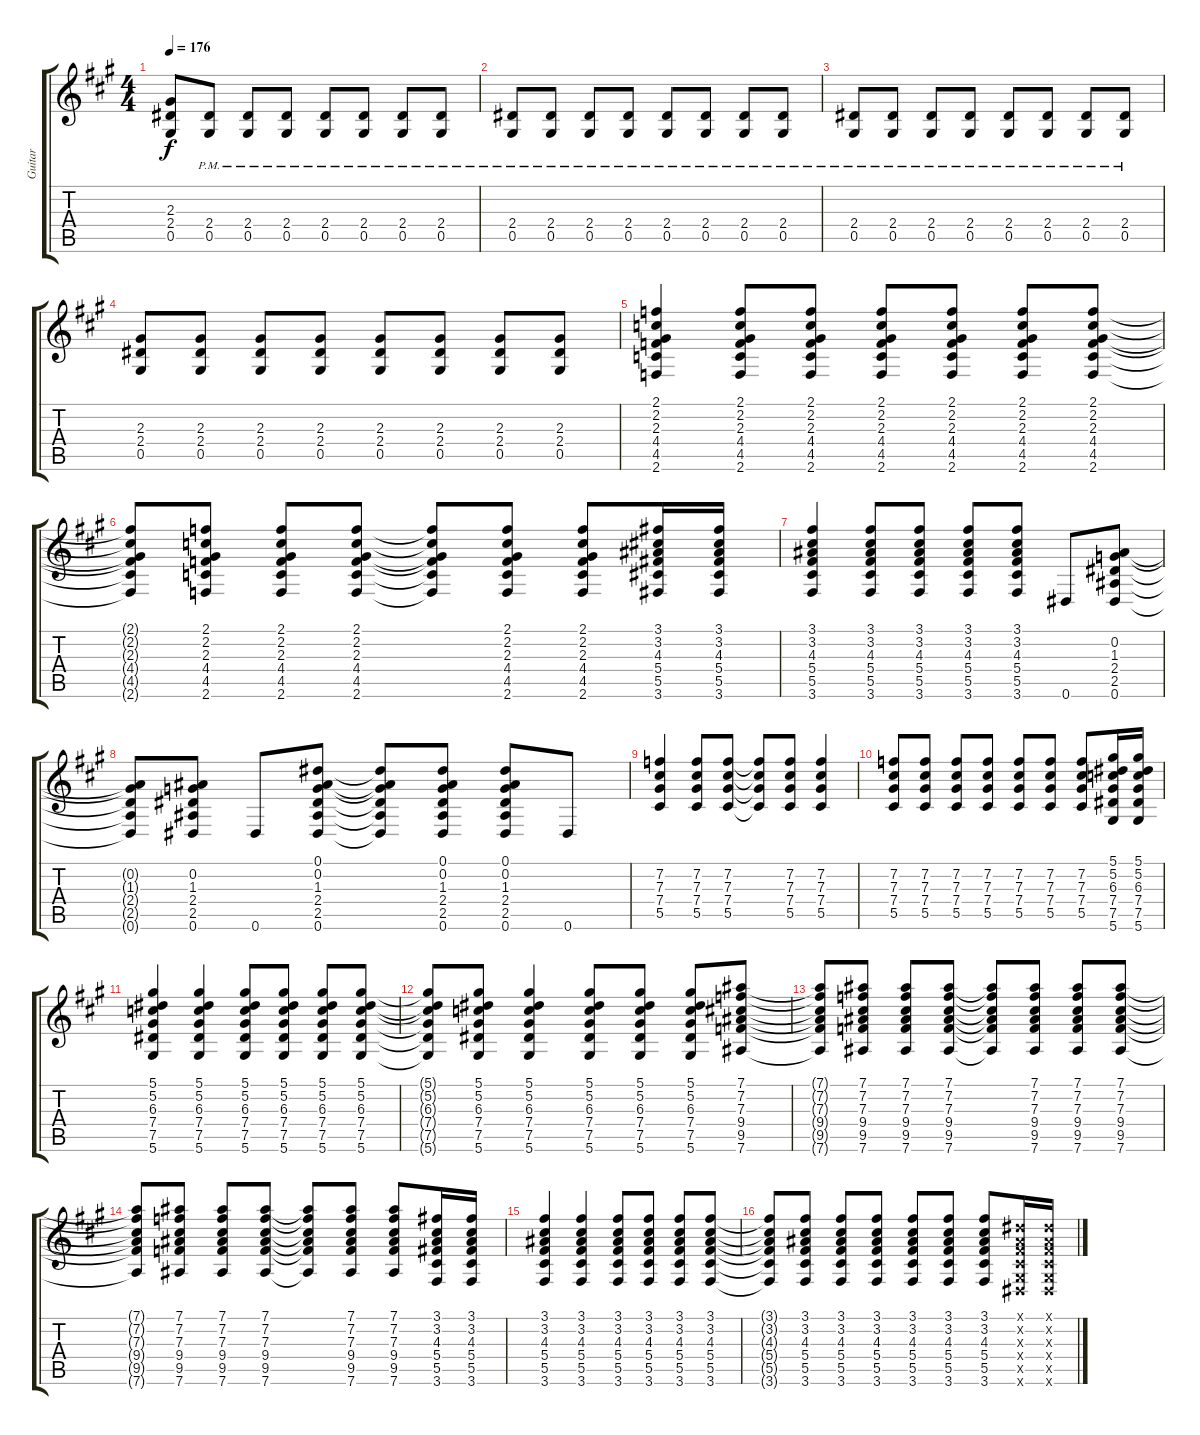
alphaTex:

\track ("Guitar" "Guitar") {instrument distortionguitar}
\staff {score tabs}
\tuning (Eb4 Bb3 Gb3 Db3 Ab2 Eb2) {hide}
\ts (4 4)
\tempo 176
\clef g2
\ks a
(2.3 2.4 0.5).8{dy f} (2.4{pm} 0.5{pm}).8 (2.4{pm} 0.5{pm}).8 (2.4{pm} 0.5{pm}).8 (2.4{pm} 0.5{pm}).8 (2.4{pm} 0.5{pm}).8 (2.4{pm} 0.5{pm}).8 (2.4{pm} 0.5{pm}).8 |
(2.4{pm} 0.5{pm}).8 (2.4{pm} 0.5{pm}).8 (2.4{pm} 0.5{pm}).8 (2.4{pm} 0.5{pm}).8 (2.4{pm} 0.5{pm}).8 (2.4{pm} 0.5{pm}).8 (2.4{pm} 0.5{pm}).8 (2.4{pm} 0.5{pm}).8 |
(2.4{pm} 0.5{pm}).8 (2.4{pm} 0.5{pm}).8 (2.4{pm} 0.5{pm}).8 (2.4{pm} 0.5{pm}).8 (2.4{pm} 0.5{pm}).8 (2.4{pm} 0.5{pm}).8 (2.4{pm} 0.5{pm}).8 (2.4{pm} 0.5{pm}).8 |
(2.3 2.4 0.5).8 (2.3 2.4 0.5).8 (2.3 2.4 0.5).8 (2.3 2.4 0.5).8 (2.3 2.4 0.5).8 (2.3 2.4 0.5).8 (2.3 2.4 0.5).8 (2.3 2.4 0.5).8 |
(2.1 2.2 2.3 4.4 4.5 2.6).4 (2.1 2.2 2.3 4.4 4.5 2.6).8 (2.1 2.2 2.3 4.4 4.5 2.6).8 (2.1 2.2 2.3 4.4 4.5 2.6).8 (2.1 2.2 2.3 4.4 4.5 2.6).8 (2.1 2.2 2.3 4.4 4.5 2.6).8 (2.1 2.2 2.3 4.4 4.5 2.6).8 |
(2.1{t} 2.2{t} 2.3{t} 4.4{t} 4.5{t} 2.6{t}).8 (2.1 2.2 2.3 4.4 4.5 2.6).8 (2.1 2.2 2.3 4.4 4.5 2.6).8 (2.1 2.2 2.3 4.4 4.5 2.6).8 (2.1{t} 2.2{t} 2.3{t} 4.4{t} 4.5{t} 2.6{t}).8 (2.1 2.2 2.3 4.4 4.5 2.6).8 (2.1 2.2 2.3 4.4 4.5 2.6).8 (3.1 3.2 4.3 5.4 5.5 3.6).16 (3.1 3.2 4.3 5.4 5.5 3.6).16 |
(3.1 3.2 4.3 5.4 5.5 3.6).4 (3.1 3.2 4.3 5.4 5.5 3.6).8 (3.1 3.2 4.3 5.4 5.5 3.6).8 (3.1 3.2 4.3 5.4 5.5 3.6).8 (3.1 3.2 4.3 5.4 5.5 3.6).8 0.6.8 (0.2 1.3 2.4 2.5 0.6).8 |
(0.2{t} 1.3{t} 2.4{t} 2.5{t} 0.6{t}).8 (0.2 1.3 2.4 2.5 0.6).8 0.6.8 (0.1 0.2 1.3 2.4 2.5 0.6).8 (0.1{t} 0.2{t} 1.3{t} 2.4{t} 2.5{t} 0.6{t}).8 (0.1 0.2 1.3 2.4 2.5 0.6).8 (0.1 0.2 1.3 2.4 2.5 0.6).8 0.6.8 |
(7.2 7.3 7.4 5.5).4 (7.2 7.3 7.4 5.5).8 (7.2 7.3 7.4 5.5).8 (7.2{t} 7.3{t} 7.4{t} 5.5{t}).8 (7.2 7.3 7.4 5.5).8 (7.2 7.3 7.4 5.5).4 |
(7.2 7.3 7.4 5.5).8 (7.2 7.3 7.4 5.5).8 (7.2 7.3 7.4 5.5).8 (7.2 7.3 7.4 5.5).8 (7.2 7.3 7.4 5.5).8 (7.2 7.3 7.4 5.5).8 (7.2 7.3 7.4 5.5).8 (5.1 5.2 6.3 7.4 7.5 5.6).16 (5.1 5.2 6.3 7.4 7.5 5.6).16 |
(5.1 5.2 6.3 7.4 7.5 5.6).4 (5.1 5.2 6.3 7.4 7.5 5.6).4 (5.1 5.2 6.3 7.4 7.5 5.6).8 (5.1 5.2 6.3 7.4 7.5 5.6).8 (5.1 5.2 6.3 7.4 7.5 5.6).8 (5.1 5.2 6.3 7.4 7.5 5.6).8 |
(5.1{t} 5.2{t} 6.3{t} 7.4{t} 7.5{t} 5.6{t}).8 (5.1 5.2 6.3 7.4 7.5 5.6).8 (5.1 5.2 6.3 7.4 7.5 5.6).4 (5.1 5.2 6.3 7.4 7.5 5.6).8 (5.1 5.2 6.3 7.4 7.5 5.6).8 (5.1 5.2 6.3 7.4 7.5 5.6).8 (7.1 7.2 7.3 9.4 9.5 7.6).8 |
(7.1{t} 7.2{t} 7.3{t} 9.4{t} 9.5{t} 7.6{t}).8 (7.1 7.2 7.3 9.4 9.5 7.6).8 (7.1 7.2 7.3 9.4 9.5 7.6).8 (7.1 7.2 7.3 9.4 9.5 7.6).8 (7.1{t} 7.2{t} 7.3{t} 9.4{t} 9.5{t} 7.6{t}).8 (7.1 7.2 7.3 9.4 9.5 7.6).8 (7.1 7.2 7.3 9.4 9.5 7.6).8 (7.1 7.2 7.3 9.4 9.5 7.6).8 |
(7.1{t} 7.2{t} 7.3{t} 9.4{t} 9.5{t} 7.6{t}).8 (7.1 7.2 7.3 9.4 9.5 7.6).8 (7.1 7.2 7.3 9.4 9.5 7.6).8 (7.1 7.2 7.3 9.4 9.5 7.6).8 (7.1{t} 7.2{t} 7.3{t} 9.4{t} 9.5{t} 7.6{t}).8 (7.1 7.2 7.3 9.4 9.5 7.6).8 (7.1 7.2 7.3 9.4 9.5 7.6).8 (3.1 3.2 4.3 5.4 5.5 3.6).16 (3.1 3.2 4.3 5.4 5.5 3.6).16 |
(3.1 3.2 4.3 5.4 5.5 3.6).4 (3.1 3.2 4.3 5.4 5.5 3.6).4 (3.1 3.2 4.3 5.4 5.5 3.6).8 (3.1 3.2 4.3 5.4 5.5 3.6).8 (3.1 3.2 4.3 5.4 5.5 3.6).8 (3.1 3.2 4.3 5.4 5.5 3.6).8 |
(3.1{t} 3.2{t} 4.3{t} 5.4{t} 5.5{t} 3.6{t}).8 (3.1 3.2 4.3 5.4 5.5 3.6).8 (3.1 3.2 4.3 5.4 5.5 3.6).8 (3.1 3.2 4.3 5.4 5.5 3.6).8 (3.1 3.2 4.3 5.4 5.5 3.6).8 (3.1 3.2 4.3 5.4 5.5 3.6).8 (3.1 3.2 4.3 5.4 5.5 3.6).8 (0.1{x} 0.2{x} 0.3{x} 0.4{x} 0.5{x} 0.6{x}).16 (0.1{x} 0.2{x} 0.3{x} 0.4{x} 0.5{x} 0.6{x}).16
